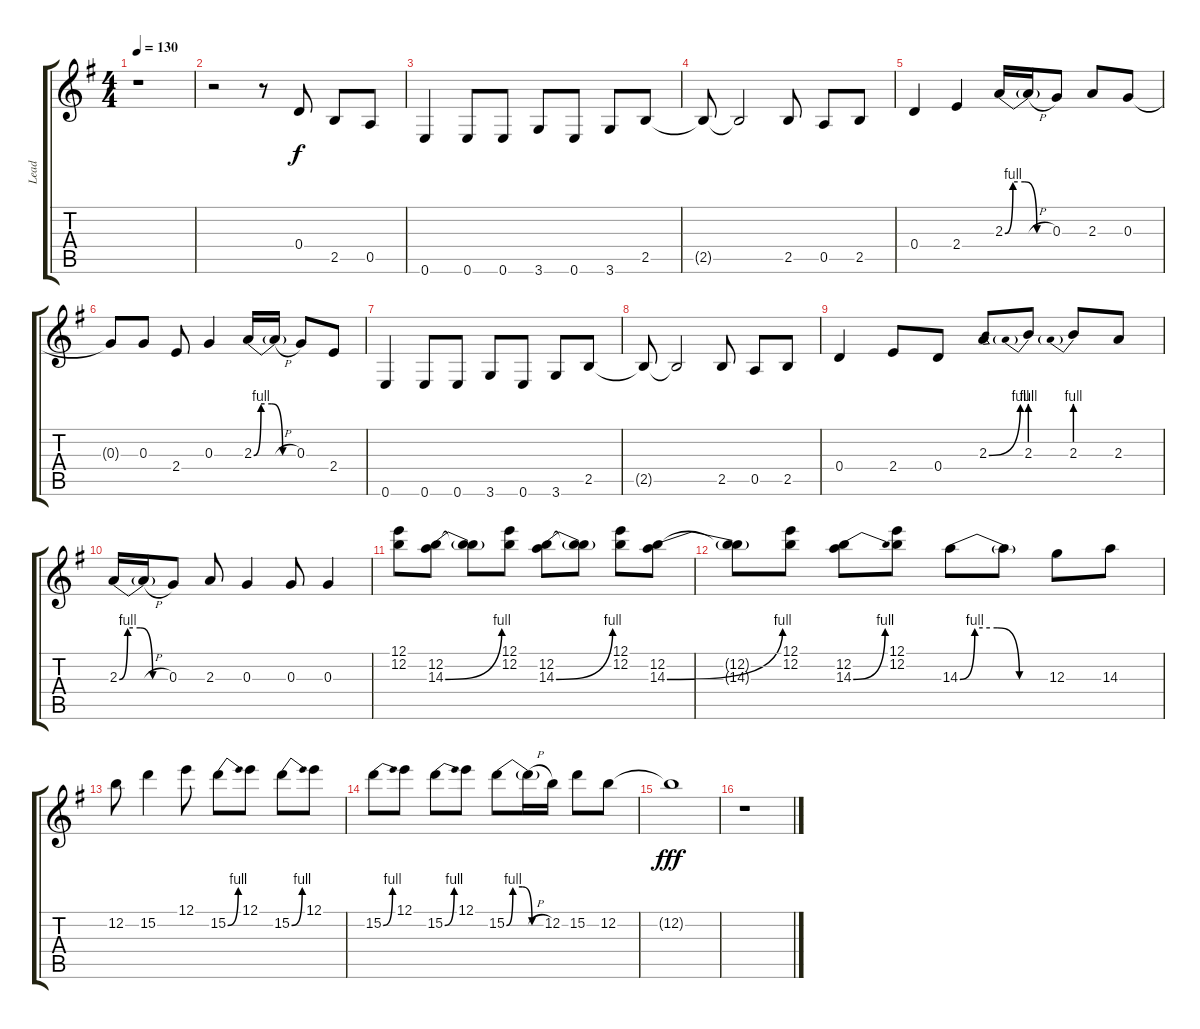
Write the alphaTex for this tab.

\track ("Lead" "Lead") {instrument overdrivenguitar}
\staff {score tabs}
\tuning (E4 B3 G3 D3 A2 E2) {hide}
\ts (4 4)
\tempo 130
\clef g2
\ks g
r.1{dy f} |
r.2 r.8 0.4.8 2.5.8 0.5.8 |
0.6.4 0.6.8 0.6.8 3.6.8 0.6.8 3.6.8 2.5.8 |
2.5{t}.8 2.5{t}.2 2.5.8 0.5.8 2.5.8 |
0.4.4 2.4.4 2.3{be (custom 0 0 10 4 25 4 40 0 60 0)}.16 2.3{h t}.16 0.3.8 2.3.8 0.3.8 |
0.3{t}.8 0.3.8 2.4.8 0.3.4 2.3{be (custom 0 0 10 4 25 4 40 0 60 0)}.16 2.3{h t}.16 0.3.8 2.4.8 |
0.6.4 0.6.8 0.6.8 3.6.8 0.6.8 3.6.8 2.5.8 |
2.5{t}.8 2.5{t}.2 2.5.8 0.5.8 2.5.8 |
0.4.4 2.4.8 0.4.8 2.3{be (bend 0 0 60 4)}.8 2.3{be (prebend 0 4 60 4)}.8 2.3{be (prebend 0 4 60 4)}.8 2.3.8 |
2.3{be (custom 0 0 10 4 25 4 40 0 60 0)}.16 2.3{h t}.16 0.3.8 2.3.8 0.3.4 0.3.8 0.3.4 |
(12.1 12.2).8 (12.2 14.3{be (bend 0 0 60 4)}).8 (12.2{t} 14.3{t}).8 (12.1 12.2).8 (12.2 14.3{be (bend 0 0 60 4)}).8 (12.2{t} 14.3{t}).8 (12.1 12.2).8 (12.2 14.3{be (bend 0 0 60 4)}).8 |
(12.2{t} 14.3{t}).8 (12.1 12.2).8 (12.2 14.3{be (bend 0 0 60 4)}).8 (12.1 12.2).8 14.3{be (custom 0 0 10 4 25 4 40 0 60 0)}.8 14.3{t}.8 12.3.8 14.3.8 |
12.2.8 15.2.4 12.1.8 15.2{be (bend 0 0 60 4)}.8 12.1.8 15.2{be (bend 0 0 60 4)}.8 12.1.8 |
15.2{be (bend 0 0 60 4)}.8 12.1.8 15.2{be (bend 0 0 60 4)}.8 12.1.8 15.2{be (custom 0 0 10 4 25 4 40 0 60 0)}.8 15.2{h t}.16 12.2.16 15.2.8 12.2.8 |
12.2{t}.1{dy fff} |
r.1
